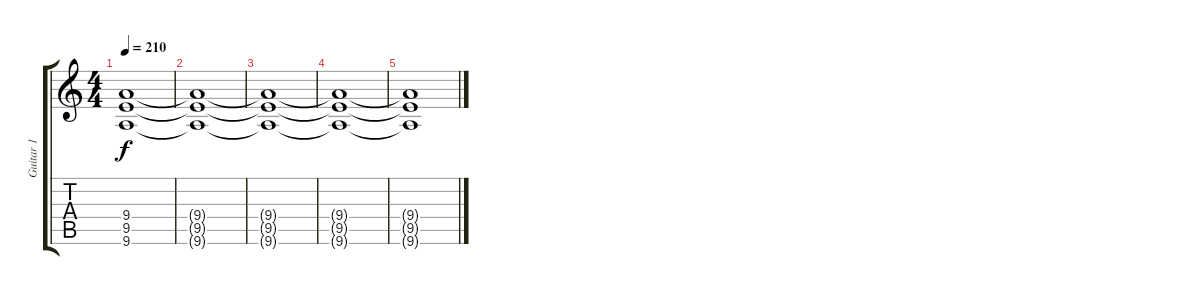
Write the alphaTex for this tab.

\track ("Guitar 1" "Guitar 1") {instrument distortionguitar}
\staff {score tabs}
\tuning (E4 C4 G3 C3 G2 C2) {hide}
\ts (4 4)
\tempo 210
\clef g2
\ks c
(9.4{t} 9.5{t} 9.6{t}).1{dy f} |
(9.4{t} 9.5{t} 9.6{t}).1 |
(9.4{t} 9.5{t} 9.6{t}).1{volume 0} |
(9.4{t} 9.5{t} 9.6{t}).1 |
(9.4{t} 9.5{t} 9.6{t}).1
